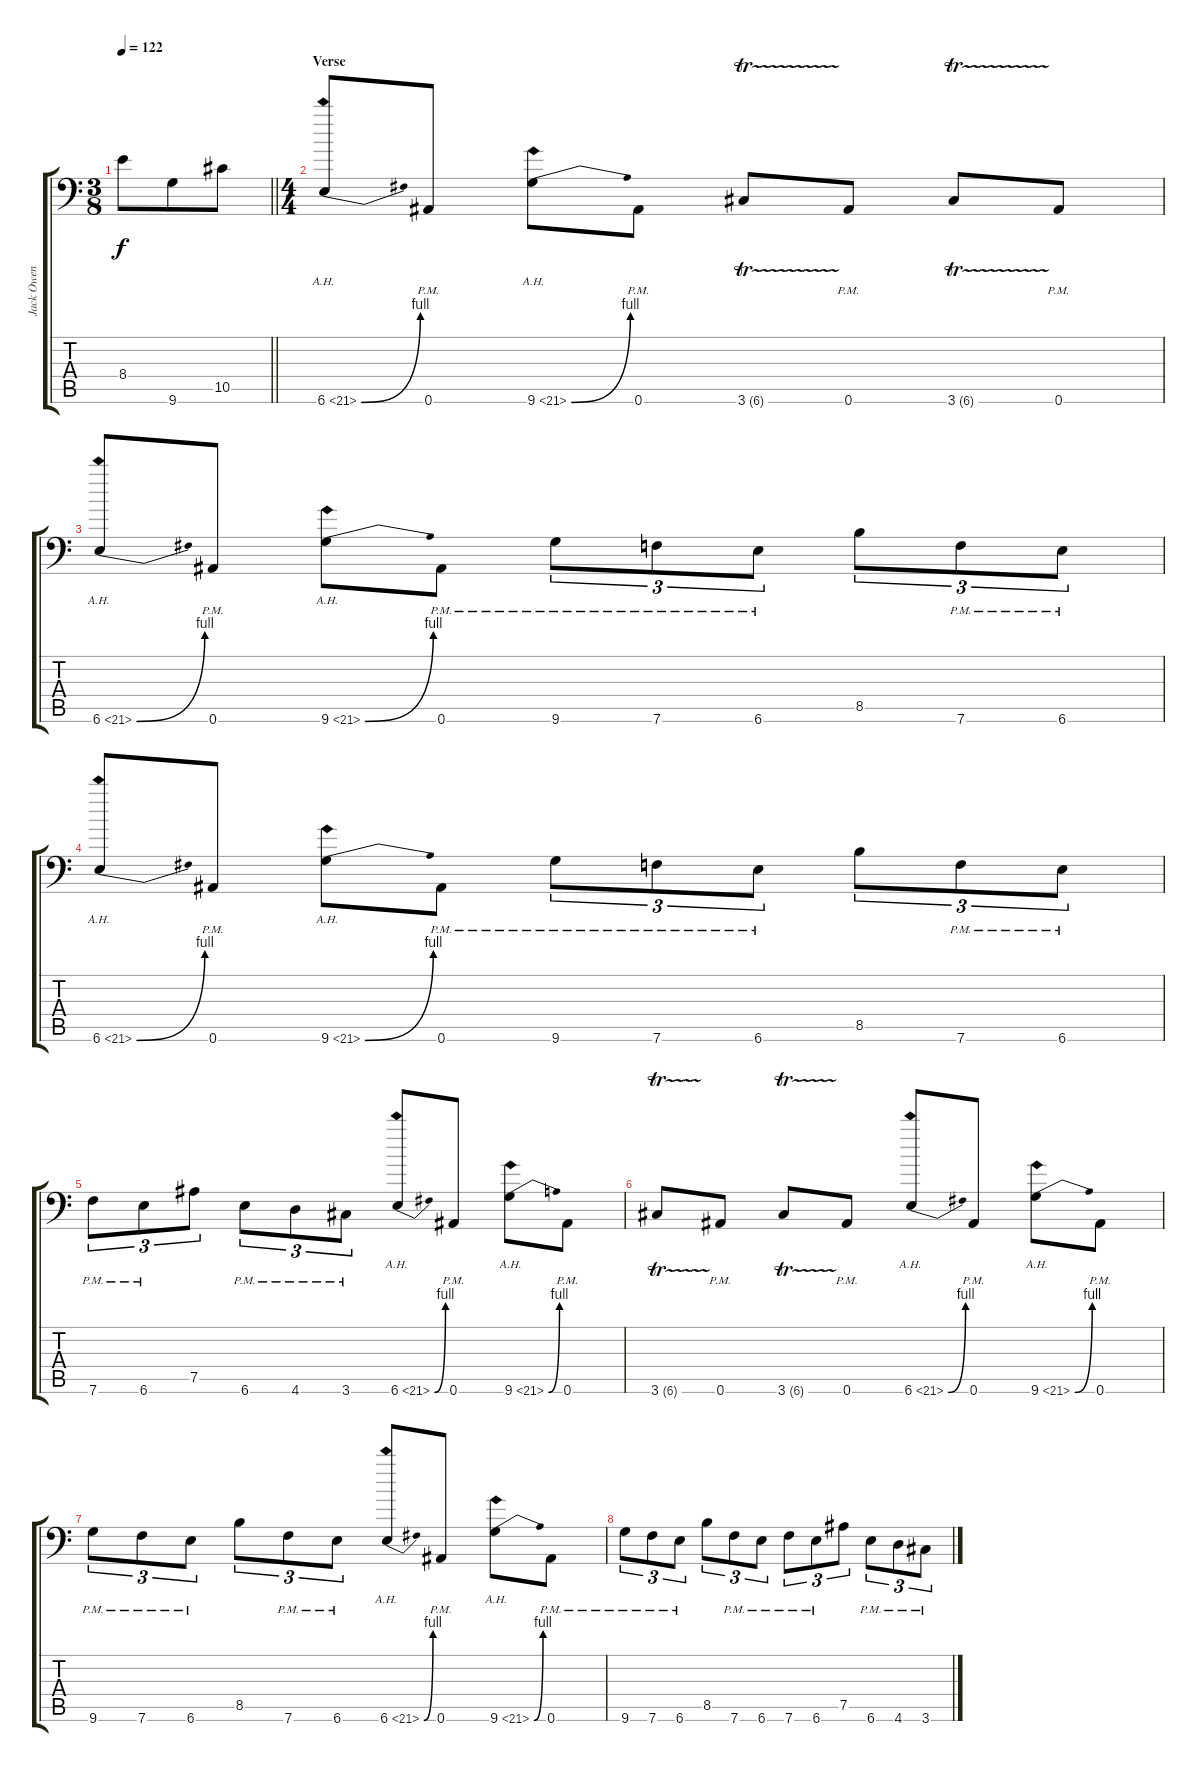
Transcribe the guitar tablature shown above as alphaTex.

\track ("Jack Owen" "Jack Owen") {instrument distortionguitar}
\staff {score tabs}
\tuning (Bb3 F3 Db3 Ab2 Eb2 Bb1) {hide}
\ts (3 8)
\tempo 122
\clef f4
\barLineRight lightlight
\ks c
8.4.8{dy f} 9.6.8 10.5.8 |
\ts (4 4)
\section ("" "Verse")
6.6{be (bend 0 0 60 4) ah 15}.8 0.6{pm}.8 9.6{be (bend 0 0 60 4) ah 12}.8 0.6{pm}.8 3.6{tr (6 32)}.8 0.6{pm}.8 3.6{tr (6 32)}.8 0.6{pm}.8 |
6.6{be (bend 0 0 60 4) ah 15}.8 0.6{pm}.8 9.6{be (bend 0 0 60 4) ah 12}.8 0.6{pm}.8 9.6{pm}.8{tu (3 2)} 7.6{pm}.8{tu (3 2)} 6.6{pm}.8{tu (3 2)} 8.5.8{tu (3 2)} 7.6{pm}.8{tu (3 2)} 6.6{pm}.8{tu (3 2)} |
6.6{be (bend 0 0 60 4) ah 15}.8 0.6{pm}.8 9.6{be (bend 0 0 60 4) ah 12}.8 0.6{pm}.8 9.6{pm}.8{tu (3 2)} 7.6{pm}.8{tu (3 2)} 6.6{pm}.8{tu (3 2)} 8.5.8{tu (3 2)} 7.6{pm}.8{tu (3 2)} 6.6{pm}.8{tu (3 2)} |
7.6{pm}.8{tu (3 2)} 6.6{pm}.8{tu (3 2)} 7.5.8{tu (3 2)} 6.6{pm}.8{tu (3 2)} 4.6{pm}.8{tu (3 2)} 3.6{pm}.8{tu (3 2)} 6.6{be (bend 0 0 60 4) ah 15}.8 0.6{pm}.8 9.6{be (bend 0 0 60 4) ah 12}.8 0.6{pm}.8 |
3.6{tr (6 32)}.8 0.6{pm}.8 3.6{tr (6 32)}.8 0.6{pm}.8 6.6{be (bend 0 0 60 4) ah 15}.8 0.6{pm}.8 9.6{be (bend 0 0 60 4) ah 12}.8 0.6{pm}.8 |
9.6{pm}.8{tu (3 2)} 7.6{pm}.8{tu (3 2)} 6.6{pm}.8{tu (3 2)} 8.5.8{tu (3 2)} 7.6{pm}.8{tu (3 2)} 6.6{pm}.8{tu (3 2)} 6.6{be (bend 0 0 60 4) ah 15}.8 0.6{pm}.8 9.6{be (bend 0 0 60 4) ah 12}.8 0.6{pm}.8 |
9.6{pm}.8{tu (3 2)} 7.6{pm}.8{tu (3 2)} 6.6{pm}.8{tu (3 2)} 8.5.8{tu (3 2)} 7.6{pm}.8{tu (3 2)} 6.6{pm}.8{tu (3 2)} 7.6{pm}.8{tu (3 2)} 6.6{pm}.8{tu (3 2)} 7.5.8{tu (3 2)} 6.6{pm}.8{tu (3 2)} 4.6{pm}.8{tu (3 2)} 3.6{pm}.8{tu (3 2)}
